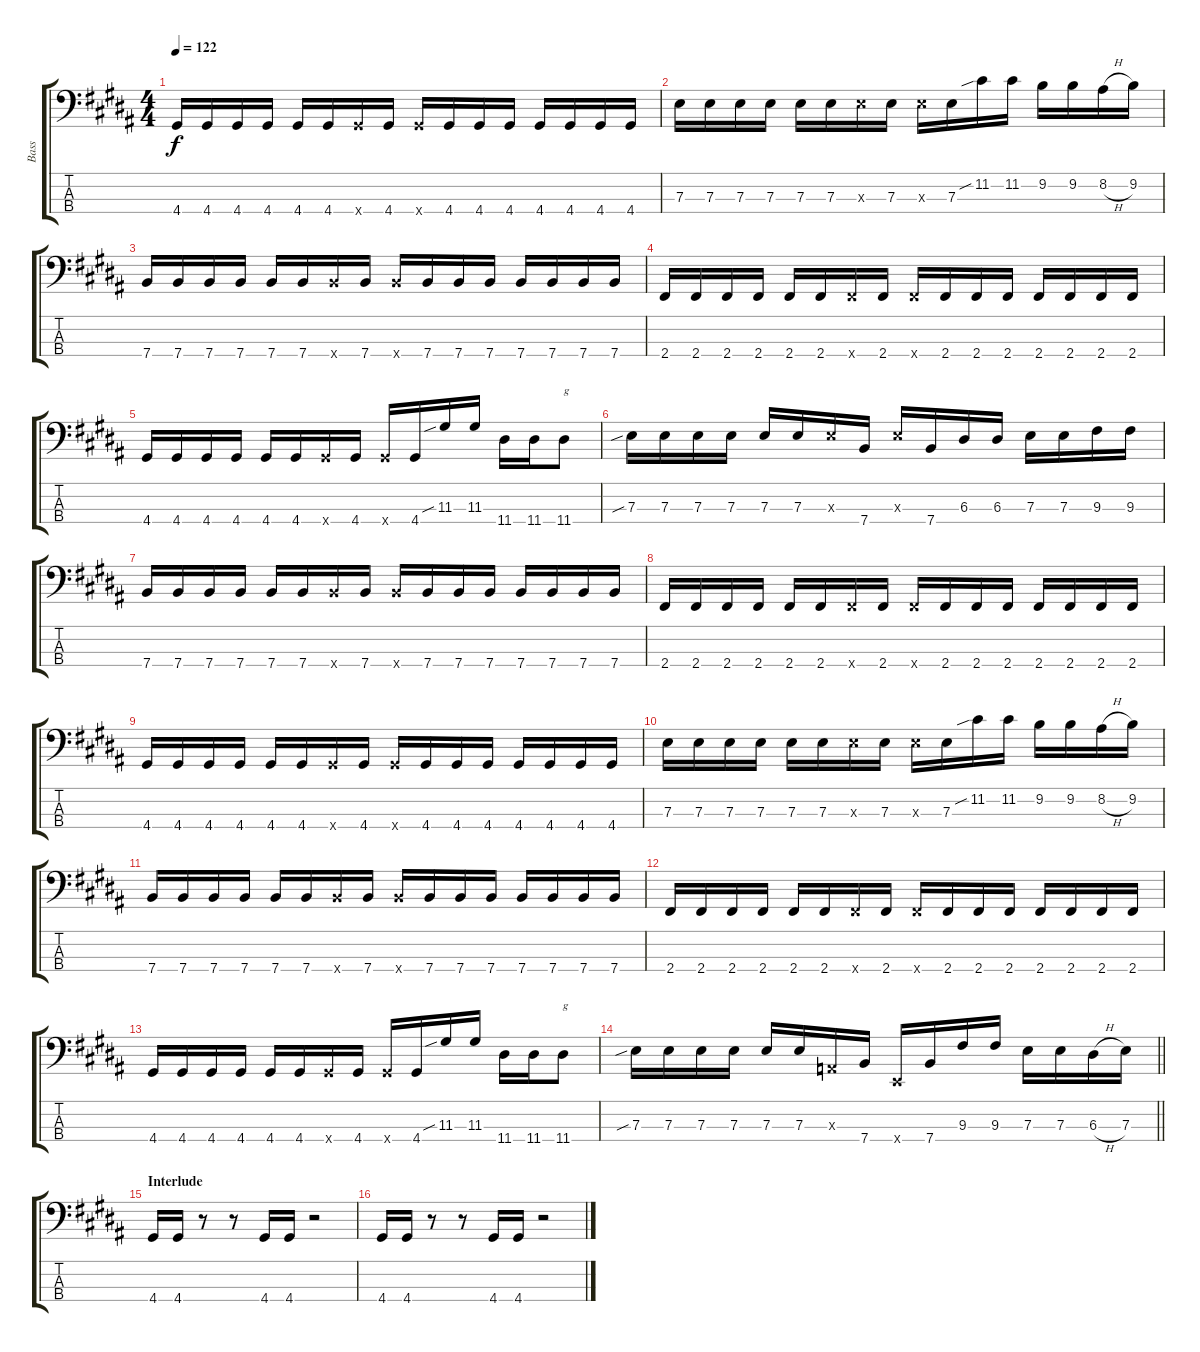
\track ("Bass" "Bass") {instrument electricbasspick}
\staff {score tabs}
\tuning (G2 D2 A1 E1) {hide}
\ts (4 4)
\tempo 122
\clef f4
\ks g#minor
4.4.16{dy f} 4.4.16 4.4.16 4.4.16 4.4.16 4.4.16 4.4{x}.16 4.4.16 4.4{x}.16 4.4.16 4.4.16 4.4.16 4.4.16 4.4.16 4.4.16 4.4.16 |
7.3.16 7.3.16 7.3.16 7.3.16 7.3.16 7.3.16 7.3{x}.16 7.3.16 7.3{x}.16 7.3.16 11.2{sib}.16 11.2.16 9.2.16 9.2.16 8.2{h}.16 9.2.16 |
7.4.16 7.4.16 7.4.16 7.4.16 7.4.16 7.4.16 7.4{x}.16 7.4.16 7.4{x}.16 7.4.16 7.4.16 7.4.16 7.4.16 7.4.16 7.4.16 7.4.16 |
2.4.16 2.4.16 2.4.16 2.4.16 2.4.16 2.4.16 2.4{x}.16 2.4.16 2.4{x}.16 2.4.16 2.4.16 2.4.16 2.4.16 2.4.16 2.4.16 2.4.16 |
4.4.16 4.4.16 4.4.16 4.4.16 4.4.16 4.4.16 4.4{x}.16 4.4.16 4.4{x}.16 4.4.16 11.3{sib}.16 11.3.16 11.4.16 11.4.16 11.4.8{txt "g"} |
7.3{sib}.16 7.3.16 7.3.16 7.3.16 7.3.16 7.3.16 7.3{x}.16 7.4.16 7.3{x}.16 7.4.16 6.3.16 6.3.16 7.3.16 7.3.16 9.3.16 9.3.16 |
7.4.16 7.4.16 7.4.16 7.4.16 7.4.16 7.4.16 7.4{x}.16 7.4.16 7.4{x}.16 7.4.16 7.4.16 7.4.16 7.4.16 7.4.16 7.4.16 7.4.16 |
2.4.16 2.4.16 2.4.16 2.4.16 2.4.16 2.4.16 2.4{x}.16 2.4.16 2.4{x}.16 2.4.16 2.4.16 2.4.16 2.4.16 2.4.16 2.4.16 2.4.16 |
4.4.16 4.4.16 4.4.16 4.4.16 4.4.16 4.4.16 4.4{x}.16 4.4.16 4.4{x}.16 4.4.16 4.4.16 4.4.16 4.4.16 4.4.16 4.4.16 4.4.16 |
7.3.16 7.3.16 7.3.16 7.3.16 7.3.16 7.3.16 7.3{x}.16 7.3.16 7.3{x}.16 7.3.16 11.2{sib}.16 11.2.16 9.2.16 9.2.16 8.2{h}.16 9.2.16 |
7.4.16 7.4.16 7.4.16 7.4.16 7.4.16 7.4.16 7.4{x}.16 7.4.16 7.4{x}.16 7.4.16 7.4.16 7.4.16 7.4.16 7.4.16 7.4.16 7.4.16 |
2.4.16 2.4.16 2.4.16 2.4.16 2.4.16 2.4.16 2.4{x}.16 2.4.16 2.4{x}.16 2.4.16 2.4.16 2.4.16 2.4.16 2.4.16 2.4.16 2.4.16 |
4.4.16 4.4.16 4.4.16 4.4.16 4.4.16 4.4.16 4.4{x}.16 4.4.16 4.4{x}.16 4.4.16 11.3{sib}.16 11.3.16 11.4.16 11.4.16 11.4.8{txt "g"} |
\barLineRight lightlight
7.3{sib}.16 7.3.16 7.3.16 7.3.16 7.3.16 7.3.16 0.3{x}.16 7.4.16 0.4{x}.16 7.4.16 9.3.16 9.3.16 7.3.16 7.3.16 6.3{h}.16 7.3.16 |
\section ("" "Interlude")
4.4.16 4.4.16 r.8 r.8 4.4.16 4.4.16 r.2 |
4.4.16 4.4.16 r.8 r.8 4.4.16 4.4.16 r.2
